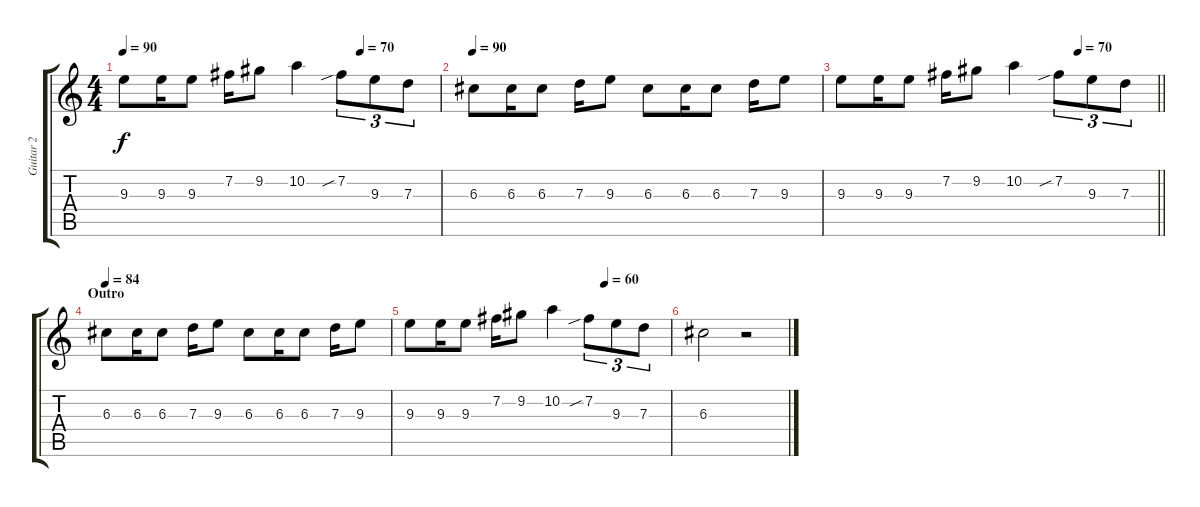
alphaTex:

\track ("Guitar 2" "Guitar 2") {instrument distortionguitar}
\staff {score tabs}
\tuning (E4 B3 G3 D3 A2 E2) {hide}
\ts (4 4)
\tempo 90
\tempo (70 0.75)
\clef g2
\ks c
9.3.8{dy f} 9.3.16 9.3.8 7.2.16 9.2.8 10.2.4 7.2{sib}.8{tu (3 2)} 9.3.8{tu (3 2)} 7.3.8{tu (3 2)} |
\tempo 90
6.3.8 6.3.16 6.3.8 7.3.16 9.3.8 6.3.8 6.3.16 6.3.8 7.3.16 9.3.8 |
\tempo (70 0.75)
\barLineRight lightlight
9.3.8 9.3.16 9.3.8 7.2.16 9.2.8 10.2.4 7.2{sib}.8{tu (3 2)} 9.3.8{tu (3 2)} 7.3.8{tu (3 2)} |
\section ("" "Outro")
\tempo 84
6.3.8 6.3.16 6.3.8 7.3.16 9.3.8 6.3.8 6.3.16 6.3.8 7.3.16 9.3.8 |
\tempo (60 0.75)
9.3.8 9.3.16 9.3.8 7.2.16 9.2.8 10.2.4 7.2{sib}.8{tu (3 2)} 9.3.8{tu (3 2)} 7.3.8{tu (3 2)} |
6.3.2 r.2
